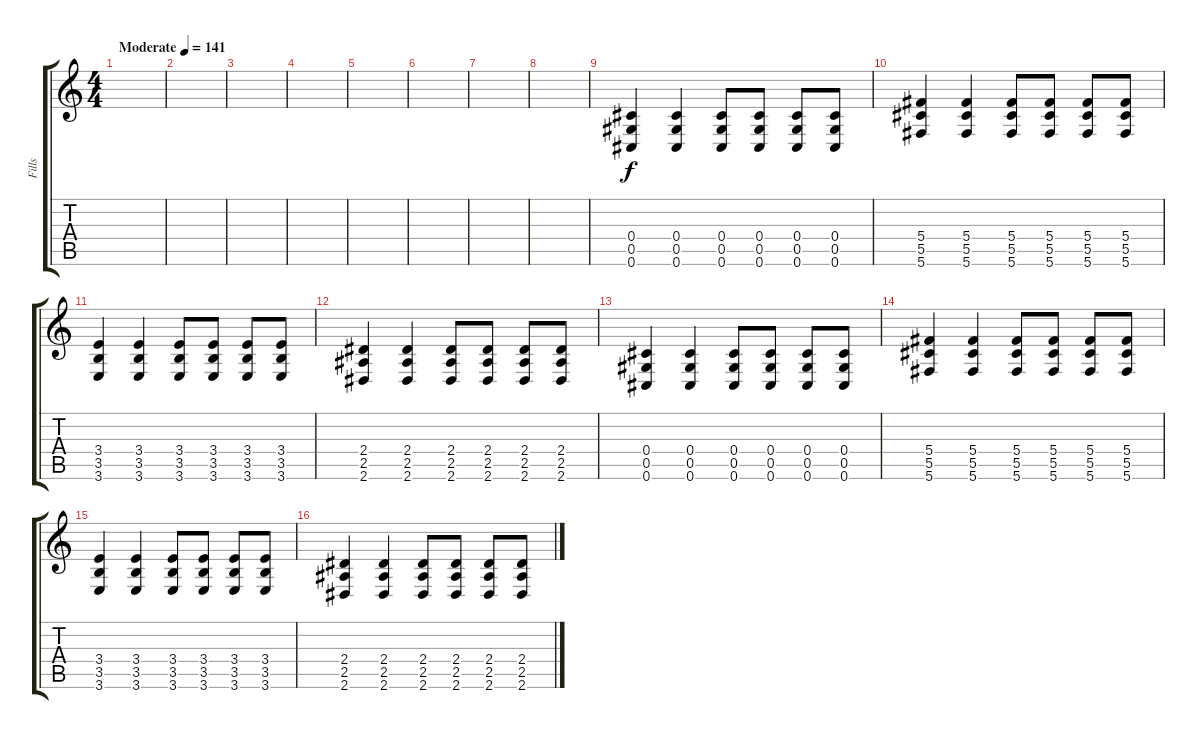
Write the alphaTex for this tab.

\track ("Fills" "Fills") {instrument distortionguitar}
\staff {score tabs}
\tuning (Eb4 Bb3 Gb3 Db3 Ab2 Db2) {hide}
\ts (4 4)
\tempo (141 "Moderate")
\clef g2
\ks c
|
|
|
|
|
|
|
|
(0.4 0.5 0.6).4 (0.4 0.5 0.6).4 (0.4 0.5 0.6).8 (0.4 0.5 0.6).8 (0.4 0.5 0.6).8 (0.4 0.5 0.6).8 |
(5.4 5.5 5.6).4 (5.4 5.5 5.6).4 (5.4 5.5 5.6).8 (5.4 5.5 5.6).8 (5.4 5.5 5.6).8 (5.4 5.5 5.6).8 |
(3.4 3.5 3.6).4 (3.4 3.5 3.6).4 (3.4 3.5 3.6).8 (3.4 3.5 3.6).8 (3.4 3.5 3.6).8 (3.4 3.5 3.6).8 |
(2.4 2.5 2.6).4 (2.4 2.5 2.6).4 (2.4 2.5 2.6).8 (2.4 2.5 2.6).8 (2.4 2.5 2.6).8 (2.4 2.5 2.6).8 |
(0.4 0.5 0.6).4 (0.4 0.5 0.6).4 (0.4 0.5 0.6).8 (0.4 0.5 0.6).8 (0.4 0.5 0.6).8 (0.4 0.5 0.6).8 |
(5.4 5.5 5.6).4 (5.4 5.5 5.6).4 (5.4 5.5 5.6).8 (5.4 5.5 5.6).8 (5.4 5.5 5.6).8 (5.4 5.5 5.6).8 |
(3.4 3.5 3.6).4 (3.4 3.5 3.6).4 (3.4 3.5 3.6).8 (3.4 3.5 3.6).8 (3.4 3.5 3.6).8 (3.4 3.5 3.6).8 |
(2.4 2.5 2.6).4 (2.4 2.5 2.6).4 (2.4 2.5 2.6).8 (2.4 2.5 2.6).8 (2.4 2.5 2.6).8 (2.4 2.5 2.6).8
